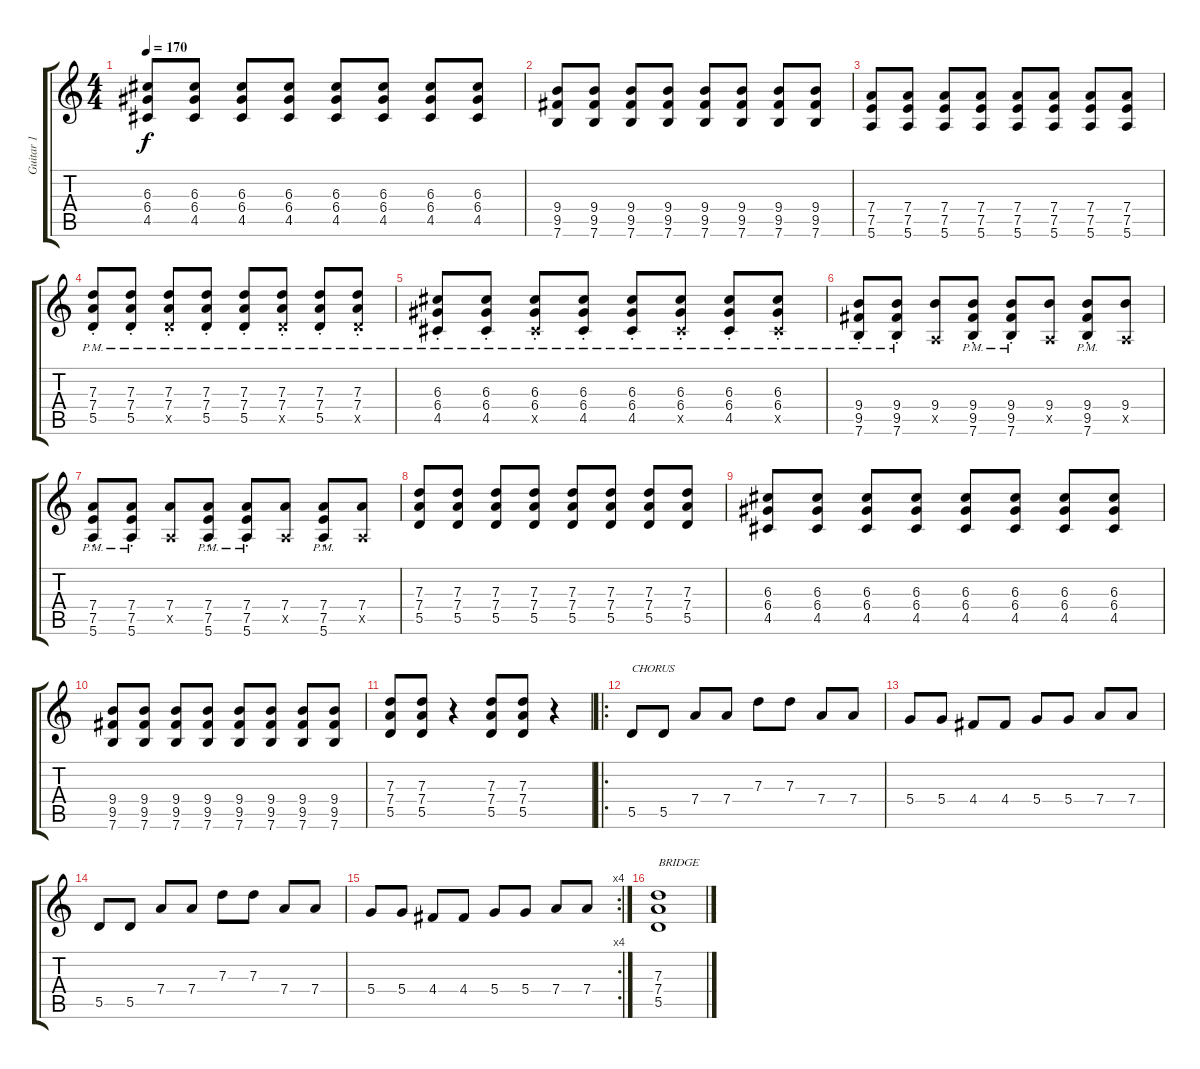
\track ("Guitar 1" "Guitar 1") {instrument distortionguitar}
\staff {score tabs}
\tuning (E4 B3 G3 D3 A2 E2) {hide}
\ts (4 4)
\tempo 170
\clef g2
\ks c
(6.3 6.4 4.5).8{dy f} (6.3 6.4 4.5).8 (6.3 6.4 4.5).8 (6.3 6.4 4.5).8 (6.3 6.4 4.5).8 (6.3 6.4 4.5).8 (6.3 6.4 4.5).8 (6.3 6.4 4.5).8 |
(9.4 9.5 7.6).8 (9.4 9.5 7.6).8 (9.4 9.5 7.6).8 (9.4 9.5 7.6).8 (9.4 9.5 7.6).8 (9.4 9.5 7.6).8 (9.4 9.5 7.6).8 (9.4 9.5 7.6).8 |
(7.4 7.5 5.6).8 (7.4 7.5 5.6).8 (7.4 7.5 5.6).8 (7.4 7.5 5.6).8 (7.4 7.5 5.6).8 (7.4 7.5 5.6).8 (7.4 7.5 5.6).8 (7.4 7.5 5.6).8 |
(7.3{pm st} 7.4{pm st} 5.5{pm st}).8 (7.3{pm st} 7.4{pm st} 5.5{pm st}).8 (7.3 7.4 5.5{pm st x}).8 (7.3{pm st} 7.4{pm st} 5.5{pm st}).8 (7.3{pm st} 7.4{pm st} 5.5{pm st}).8 (7.3 7.4 5.5{pm st x}).8 (7.3{pm st} 7.4{pm st} 5.5{pm st}).8 (7.3 7.4 5.5{pm st x}).8 |
(6.3{pm st} 6.4{pm st} 4.5{pm st}).8 (6.3{pm st} 6.4{pm st} 4.5{pm st}).8 (6.3 6.4 4.5{pm st x}).8 (6.3{pm st} 6.4{pm st} 4.5{pm st}).8 (6.3{pm st} 6.4{pm st} 4.5{pm st}).8 (6.3 6.4 4.5{pm st x}).8 (6.3{pm st} 6.4{pm st} 4.5{pm st}).8 (6.3 6.4 4.5{pm st x}).8 |
(9.4{pm st} 9.5{pm st} 7.6{pm st}).8 (9.4{pm st} 9.5{pm st} 7.6{pm st}).8 (9.4 0.5{x}).8 (9.4{pm st} 9.5{pm st} 7.6{pm st}).8 (9.4{pm st} 9.5{pm st} 7.6{pm st}).8 (9.4 0.5{x}).8 (9.4{pm st} 9.5{pm st} 7.6{pm st}).8 (9.4 0.5{x}).8 |
(7.4{pm st} 7.5{pm st} 5.6{pm st}).8 (7.4{pm st} 7.5{pm st} 5.6{pm st}).8 (7.4 0.5{x}).8 (7.4{pm st} 7.5{pm st} 5.6{pm st}).8 (7.4{pm st} 7.5{pm st} 5.6{pm st}).8 (7.4 0.5{x}).8 (7.4{pm st} 7.5{pm st} 5.6{pm st}).8 (7.4 0.5{x}).8 |
(7.3 7.4 5.5).8 (7.3 7.4 5.5).8 (7.3 7.4 5.5).8 (7.3 7.4 5.5).8 (7.3 7.4 5.5).8 (7.3 7.4 5.5).8 (7.3 7.4 5.5).8 (7.3 7.4 5.5).8 |
(6.3 6.4 4.5).8 (6.3 6.4 4.5).8 (6.3 6.4 4.5).8 (6.3 6.4 4.5).8 (6.3 6.4 4.5).8 (6.3 6.4 4.5).8 (6.3 6.4 4.5).8 (6.3 6.4 4.5).8 |
(9.4 9.5 7.6).8 (9.4 9.5 7.6).8 (9.4 9.5 7.6).8 (9.4 9.5 7.6).8 (9.4 9.5 7.6).8 (9.4 9.5 7.6).8 (9.4 9.5 7.6).8 (9.4 9.5 7.6).8 |
(7.3 7.4 5.5).8 (7.3 7.4 5.5).8 r.4 (7.3 7.4 5.5).8 (7.3 7.4 5.5).8 r.4 |
\ro
5.5.8{txt "CHORUS"} 5.5.8 7.4.8 7.4.8 7.3.8 7.3.8 7.4.8 7.4.8 |
5.4.8 5.4.8 4.4.8 4.4.8 5.4.8 5.4.8 7.4.8 7.4.8 |
5.5.8 5.5.8 7.4.8 7.4.8 7.3.8 7.3.8 7.4.8 7.4.8 |
\rc 4
5.4.8 5.4.8 4.4.8 4.4.8 5.4.8 5.4.8 7.4.8 7.4.8 |
(7.3 7.4 5.5).1{txt "BRIDGE"}
